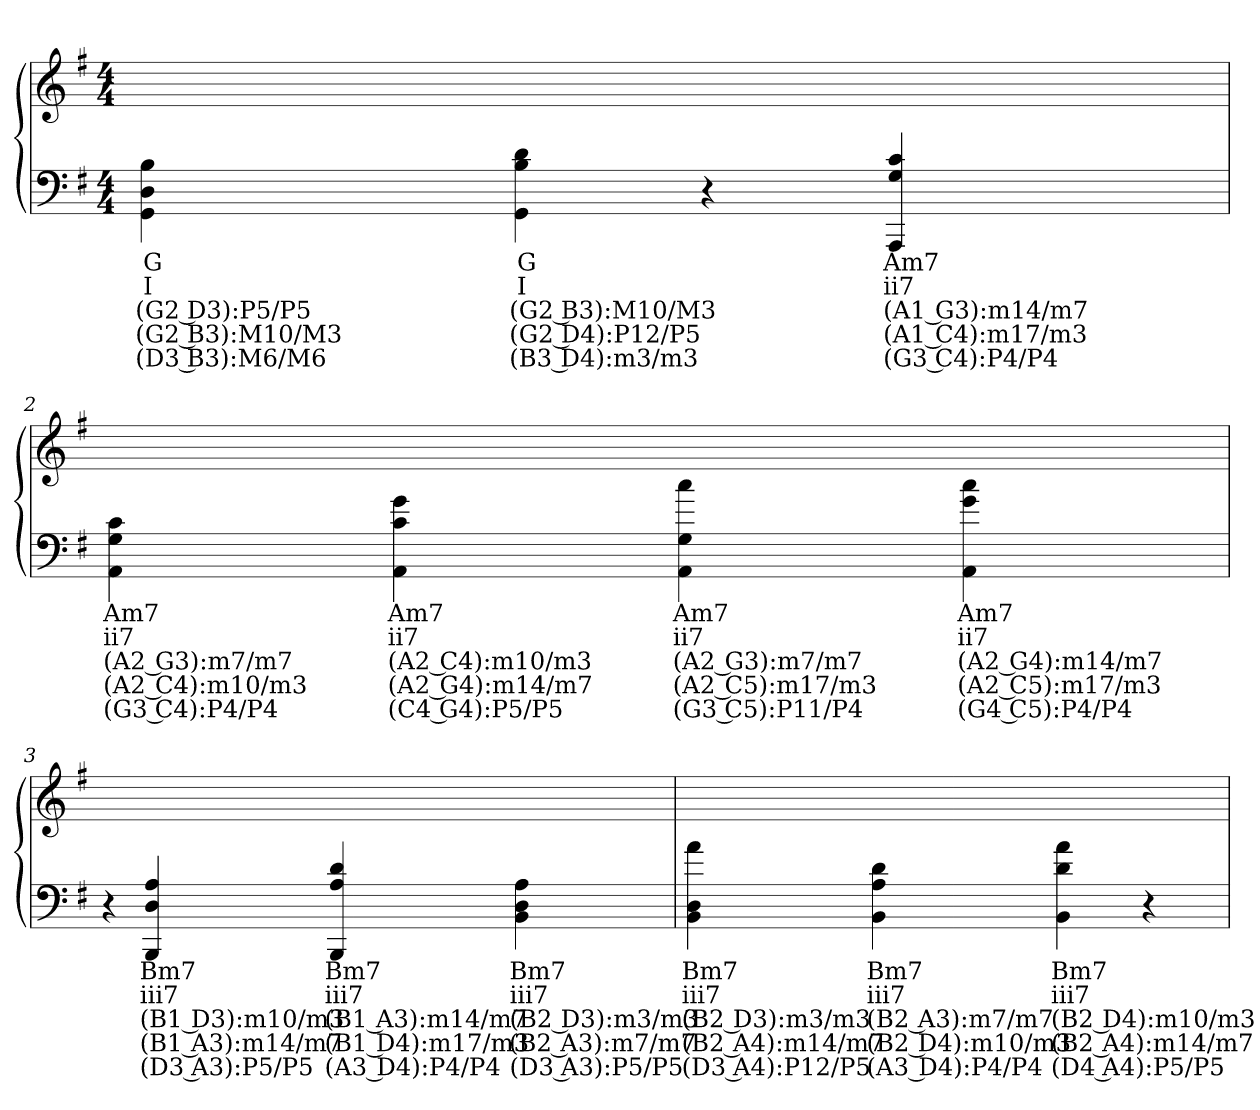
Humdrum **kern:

**kern	**text	**text	**text	**text	**text	**kern
*part2	*part2	*part2	*part2	*part2	*part2	*part1
*staff2	*staff2	*staff2	*staff2	*staff2	*staff2	*staff1
*clefF4	*	*	*	*	*	*clefG2
*k[f#]	*	*	*	*	*	*k[f#]
*G:	*	*	*	*	*	*G:
*M4/4	*	*	*	*	*	*M4/4
*MM60	*	*	*	*	*	*MM60
=1	=1	=1	=1	=1	=1	=1
4GG 4D 4B	G	I	(G2 D3):P5/P5	(G2 B3):M10/M3	(D3 B3):M6/M6	1ryy
4GG 4B 4d	G	I	(G2 B3):M10/M3	(G2 D4):P12/P5	(B3 D4):m3/m3	.
4r	.	.	.	.	.	.
4AAA 4G 4c	Am7	ii7	(A1 G3):m14/m7	(A1 C4):m17/m3	(G3 C4):P4/P4	.
=2	=2	=2	=2	=2	=2	=2
4AA 4G 4c	Am7	ii7	(A2 G3):m7/m7	(A2 C4):m10/m3	(G3 C4):P4/P4	1ryy
4AA 4c 4g	Am7	ii7	(A2 C4):m10/m3	(A2 G4):m14/m7	(C4 G4):P5/P5	.
4AA 4G 4cc	Am7	ii7	(A2 G3):m7/m7	(A2 C5):m17/m3	(G3 C5):P11/P4	.
4AA 4g 4cc	Am7	ii7	(A2 G4):m14/m7	(A2 C5):m17/m3	(G4 C5):P4/P4	.
=3	=3	=3	=3	=3	=3	=3
4r	.	.	.	.	.	1ryy
4BBB 4D 4A	Bm7	iii7	(B1 D3):m10/m3	(B1 A3):m14/m7	(D3 A3):P5/P5	.
4BBB 4A 4d	Bm7	iii7	(B1 A3):m14/m7	(B1 D4):m17/m3	(A3 D4):P4/P4	.
4BB 4D 4A	Bm7	iii7	(B2 D3):m3/m3	(B2 A3):m7/m7	(D3 A3):P5/P5	.
=4	=4	=4	=4	=4	=4	=4
4BB 4D 4a	Bm7	iii7	(B2 D3):m3/m3	(B2 A4):m14/m7	(D3 A4):P12/P5	1ryy
4BB 4A 4d	Bm7	iii7	(B2 A3):m7/m7	(B2 D4):m10/m3	(A3 D4):P4/P4	.
4BB 4d 4a	Bm7	iii7	(B2 D4):m10/m3	(B2 A4):m14/m7	(D4 A4):P5/P5	.
4r	.	.	.	.	.	.
=	=	=	=	=	=	=
*-	*-	*-	*-	*-	*-	*-
